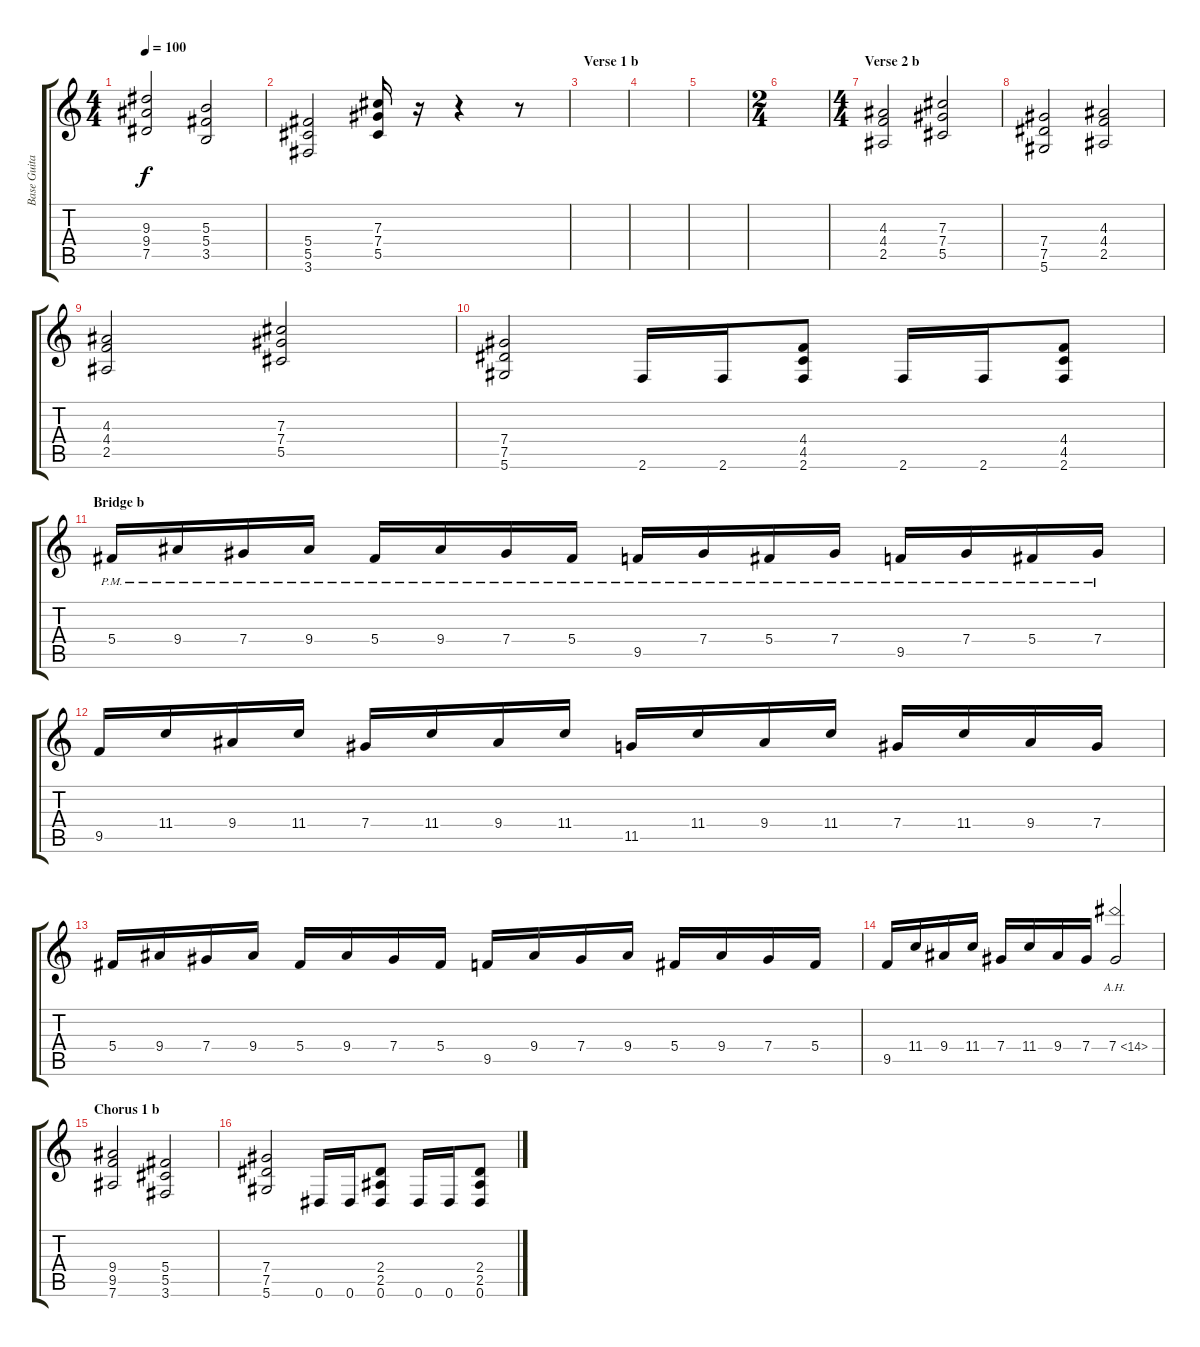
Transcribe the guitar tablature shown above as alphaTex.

\track ("Base Guitar" "Base Guita") {instrument distortionguitar}
\staff {score tabs}
\tuning (Eb4 Bb3 Gb3 Db3 Ab2 Eb2) {hide}
\ts (4 4)
\tempo 100
\clef g2
\ks c
(9.3 9.4 7.5).2{dy f} (5.3 5.4 3.5).2 |
(5.4 5.5 3.6).2 (7.3 7.4 5.5).16 r.16 r.4 r.8 |
\section ("" "Verse 1 b")
|
|
|
\ts (2 4)
|
\ts (4 4)
\section ("" "Verse 2 b")
(4.3 4.4 2.5).2 (7.3 7.4 5.5).2 |
(7.4 7.5 5.6).2 (4.3 4.4 2.5).2 |
(4.3 4.4 2.5).2 (7.3 7.4 5.5).2 |
(7.4 7.5 5.6).2 2.6.16 2.6.16 (4.4 4.5 2.6).8 2.6.16 2.6.16 (4.4 4.5 2.6).8 |
\section ("" "Bridge b")
5.4{pm}.16{volume 12 instrument overdrivenguitar} 9.4{pm}.16 7.4{pm}.16 9.4{pm}.16 5.4{pm}.16 9.4{pm}.16 7.4{pm}.16 5.4{pm}.16 9.5{pm}.16 7.4{pm}.16 5.4{pm}.16 7.4{pm}.16 9.5{pm}.16 7.4{pm}.16 5.4{pm}.16 7.4{pm}.16 |
9.5.16 11.4.16 9.4.16 11.4.16 7.4.16 11.4.16 9.4.16 11.4.16 11.5.16 11.4.16 9.4.16 11.4.16 7.4.16 11.4.16 9.4.16 7.4.16 |
5.4.16 9.4.16 7.4.16 9.4.16 5.4.16 9.4.16 7.4.16 5.4.16 9.5.16 9.4.16 7.4.16 9.4.16 5.4.16 9.4.16 7.4.16 5.4.16 |
9.5.16 11.4.16 9.4.16 11.4.16 7.4.16 11.4.16 9.4.16 7.4.16 7.4{ah 7}.2 |
\section ("" "Chorus 1 b")
(9.4 9.5 7.6).2{volume 16 instrument distortionguitar} (5.4 5.5 3.6).2 |
(7.4 7.5 5.6).2 0.6.16 0.6.16 (2.4 2.5 0.6).8 0.6.16 0.6.16 (2.4 2.5 0.6).8
